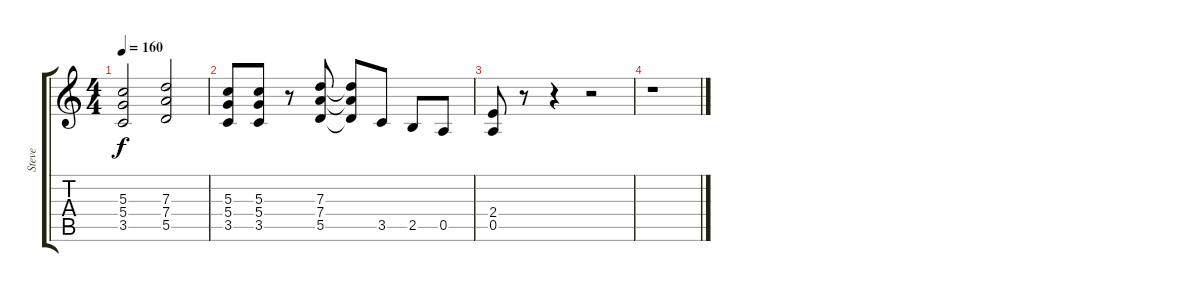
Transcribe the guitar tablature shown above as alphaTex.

\track ("Steve" "Steve") {instrument distortionguitar}
\staff {score tabs}
\tuning (E4 B3 G3 D3 A2 E2) {hide}
\ts (4 4)
\tempo 160
\clef g2
\ks c
(5.3 5.4 3.5).2{dy f} (7.3 7.4 5.5).2 |
(5.3 5.4 3.5).8 (5.3 5.4 3.5).8 r.8 (7.3 7.4 5.5).8 (7.3{t} 7.4{t} 5.5{t}).8 3.5.8 2.5.8 0.5.8 |
(2.4 0.5).8 r.8 r.4 r.2 |
r.1
